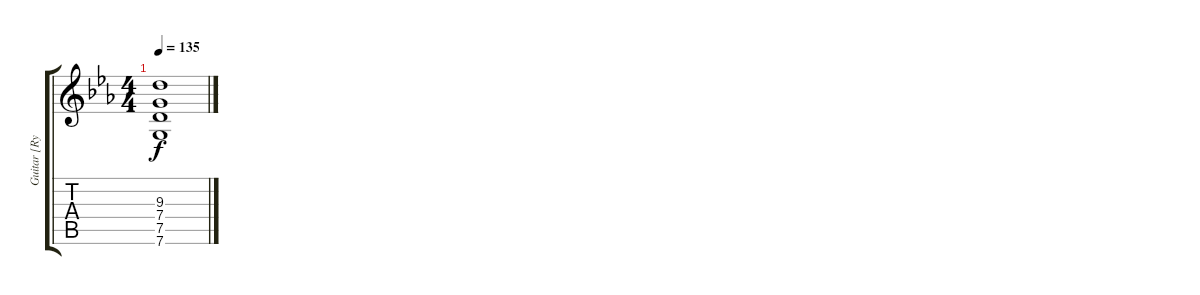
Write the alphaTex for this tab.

\track ("Guitar [Ryan Primrack]" "Guitar [Ry") {instrument distortionguitar}
\staff {score tabs}
\tuning (D4 A3 F3 C3 G2 C2) {hide}
\ts (4 4)
\tempo 135
\clef g2
\ks cminor
(9.3{t} 7.4{t} 7.5{t} 7.6{t}).1{dy f}
